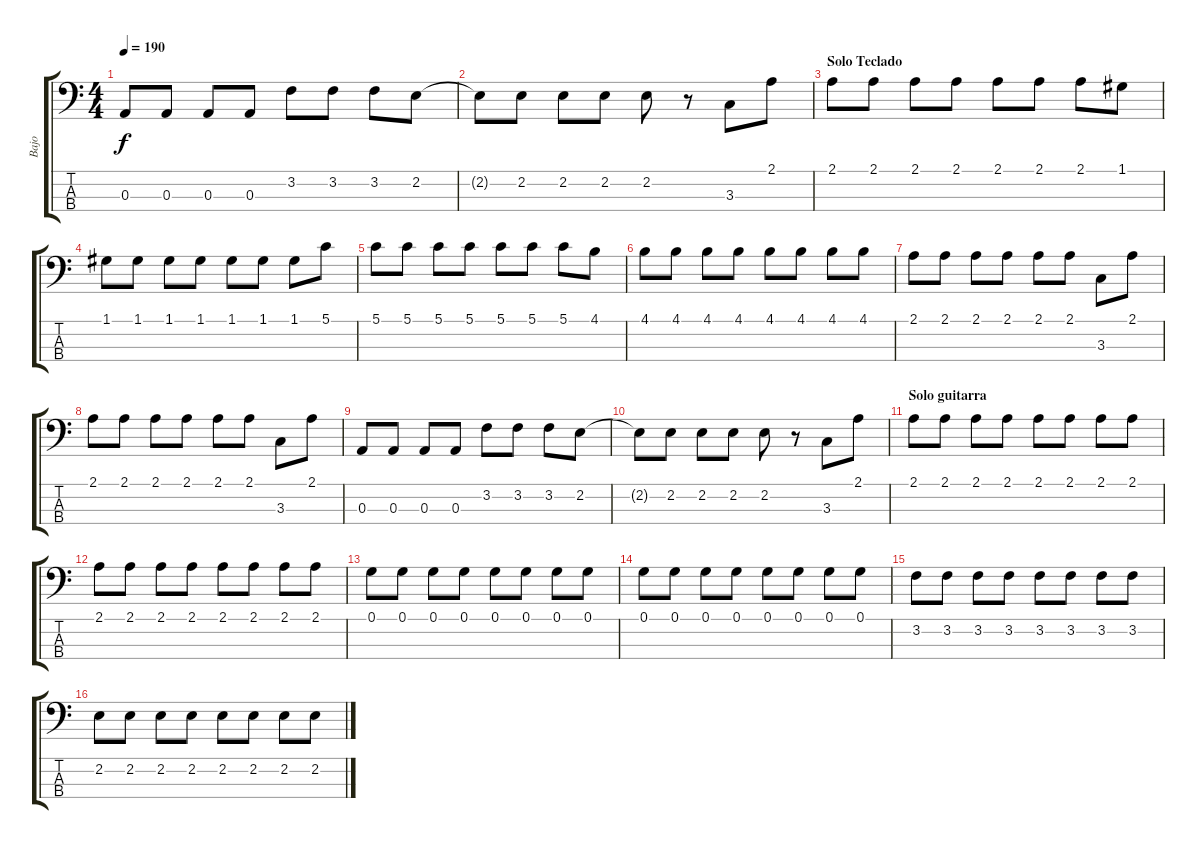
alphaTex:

\track ("Bajo" "Bajo") {instrument electricbasspick}
\staff {score tabs}
\tuning (G2 D2 A1 E1) {hide}
\ts (4 4)
\tempo 190
\clef f4
\ks c
0.3.8{dy f} 0.3.8 0.3.8 0.3.8 3.2.8 3.2.8 3.2.8 2.2.8 |
2.2{t}.8 2.2.8 2.2.8 2.2.8 2.2.8 r.8 3.3.8 2.1.8 |
\section ("" "Solo Teclado")
2.1.8 2.1.8 2.1.8 2.1.8 2.1.8 2.1.8 2.1.8 1.1.8 |
1.1.8 1.1.8 1.1.8 1.1.8 1.1.8 1.1.8 1.1.8 5.1.8 |
5.1.8 5.1.8 5.1.8 5.1.8 5.1.8 5.1.8 5.1.8 4.1.8 |
4.1.8 4.1.8 4.1.8 4.1.8 4.1.8 4.1.8 4.1.8 4.1.8 |
2.1.8 2.1.8 2.1.8 2.1.8 2.1.8 2.1.8 3.3.8 2.1.8 |
2.1.8 2.1.8 2.1.8 2.1.8 2.1.8 2.1.8 3.3.8 2.1.8 |
0.3.8 0.3.8 0.3.8 0.3.8 3.2.8 3.2.8 3.2.8 2.2.8 |
2.2{t}.8 2.2.8 2.2.8 2.2.8 2.2.8 r.8 3.3.8 2.1.8 |
\section ("" "Solo guitarra")
2.1.8 2.1.8 2.1.8 2.1.8 2.1.8 2.1.8 2.1.8 2.1.8 |
2.1.8 2.1.8 2.1.8 2.1.8 2.1.8 2.1.8 2.1.8 2.1.8 |
0.1.8 0.1.8 0.1.8 0.1.8 0.1.8 0.1.8 0.1.8 0.1.8 |
0.1.8 0.1.8 0.1.8 0.1.8 0.1.8 0.1.8 0.1.8 0.1.8 |
3.2.8 3.2.8 3.2.8 3.2.8 3.2.8 3.2.8 3.2.8 3.2.8 |
2.2.8 2.2.8 2.2.8 2.2.8 2.2.8 2.2.8 2.2.8 2.2.8
